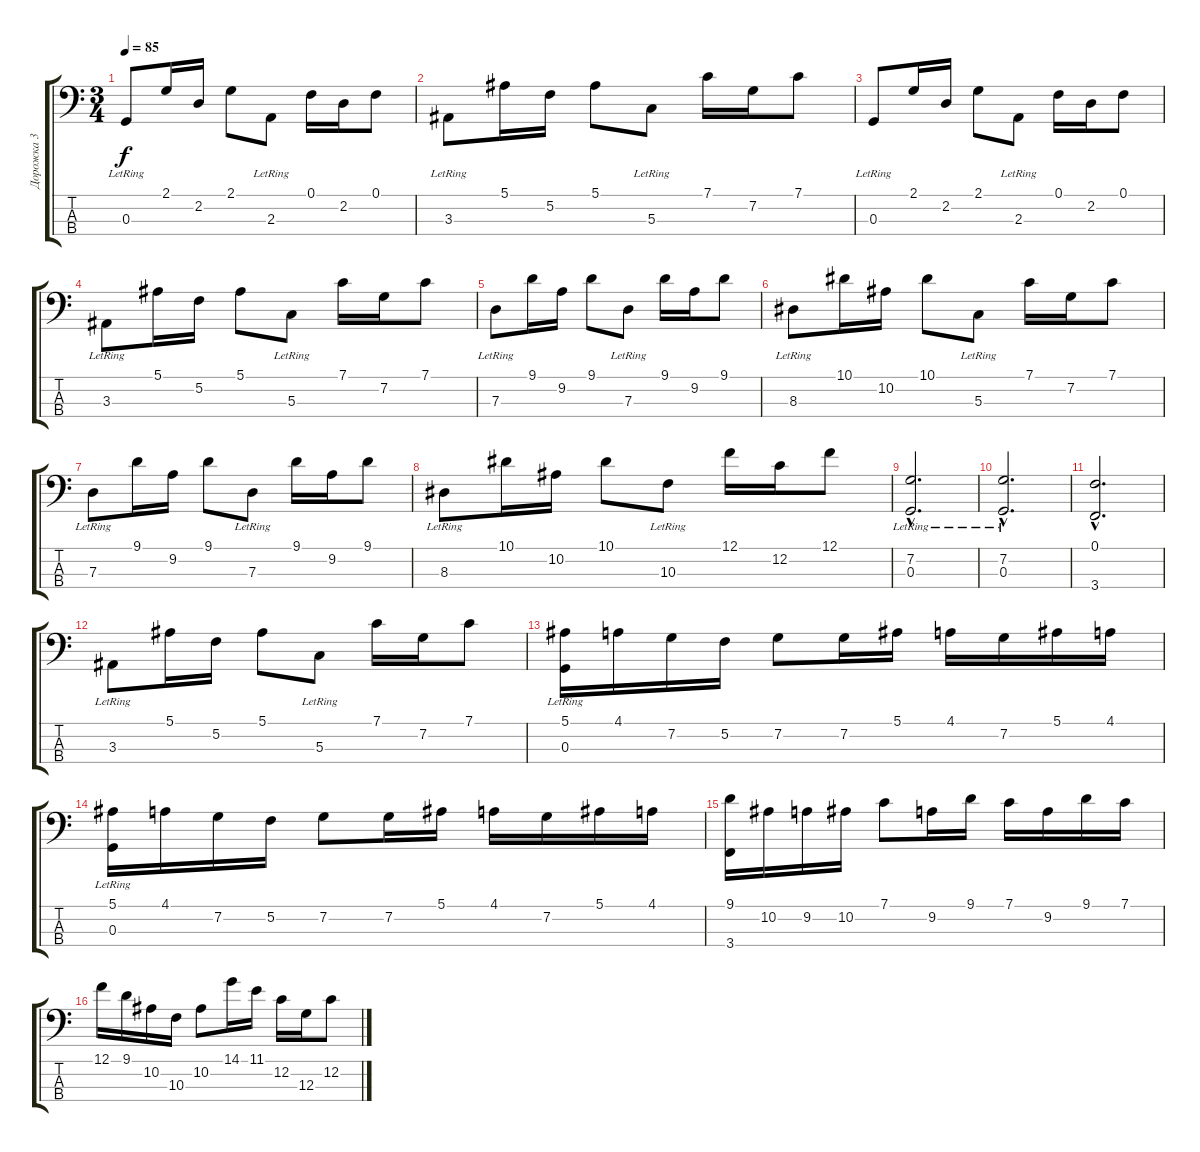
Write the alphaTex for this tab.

\track ("Дорожка 3" "Дорожка 3") {instrument electricbassfinger}
\staff {score tabs}
\tuning (F2 C2 G1 D1) {hide}
\ts (3 4)
\tempo 85
\clef f4
\ks c
0.3{lr}.8{dy f} 2.1.16 2.2.16 2.1.8 2.3{lr}.8 0.1.16 2.2.16 0.1.8 |
3.3{lr}.8 5.1.16 5.2.16 5.1.8 5.3{lr}.8 7.1.16 7.2.16 7.1.8 |
0.3{lr}.8 2.1.16 2.2.16 2.1.8 2.3{lr}.8 0.1.16 2.2.16 0.1.8 |
3.3{lr}.8 5.1.16 5.2.16 5.1.8 5.3{lr}.8 7.1.16 7.2.16 7.1.8 |
7.3{lr}.8 9.1.16 9.2.16 9.1.8 7.3{lr}.8 9.1.16 9.2.16 9.1.8 |
8.3{lr}.8 10.1.16 10.2.16 10.1.8 5.3{lr}.8 7.1.16 7.2.16 7.1.8 |
7.3{lr}.8 9.1.16 9.2.16 9.1.8 7.3{lr}.8 9.1.16 9.2.16 9.1.8 |
8.3{lr}.8 10.1.16 10.2.16 10.1.8 10.3{lr}.8 12.1.16 12.2.16 12.1.8 |
(7.2{hac} 0.3{hac lr}).2{d} |
(7.2{hac} 0.3{hac lr}).2{d} |
(0.1{hac} 3.4{hac}).2{d} |
3.3{lr}.8 5.1.16 5.2.16 5.1.8 5.3{lr}.8 7.1.16 7.2.16 7.1.8 |
(5.1 0.3{lr}).16 4.1.16 7.2.16 5.2.16 7.2.8 7.2.16 5.1.16 4.1.16 7.2.16 5.1.16 4.1.16 |
(5.1 0.3{lr}).16 4.1.16 7.2.16 5.2.16 7.2.8 7.2.16 5.1.16 4.1.16 7.2.16 5.1.16 4.1.16 |
(9.1 3.4).16 10.2.16 9.2.16 10.2.16 7.1.8 9.2.16 9.1.16 7.1.16 9.2.16 9.1.16 7.1.16 |
12.1.16 9.1.16 10.2.16 10.3.16 10.2.8 14.1.16 11.1.16 12.2.16 12.3.16 12.2.8
